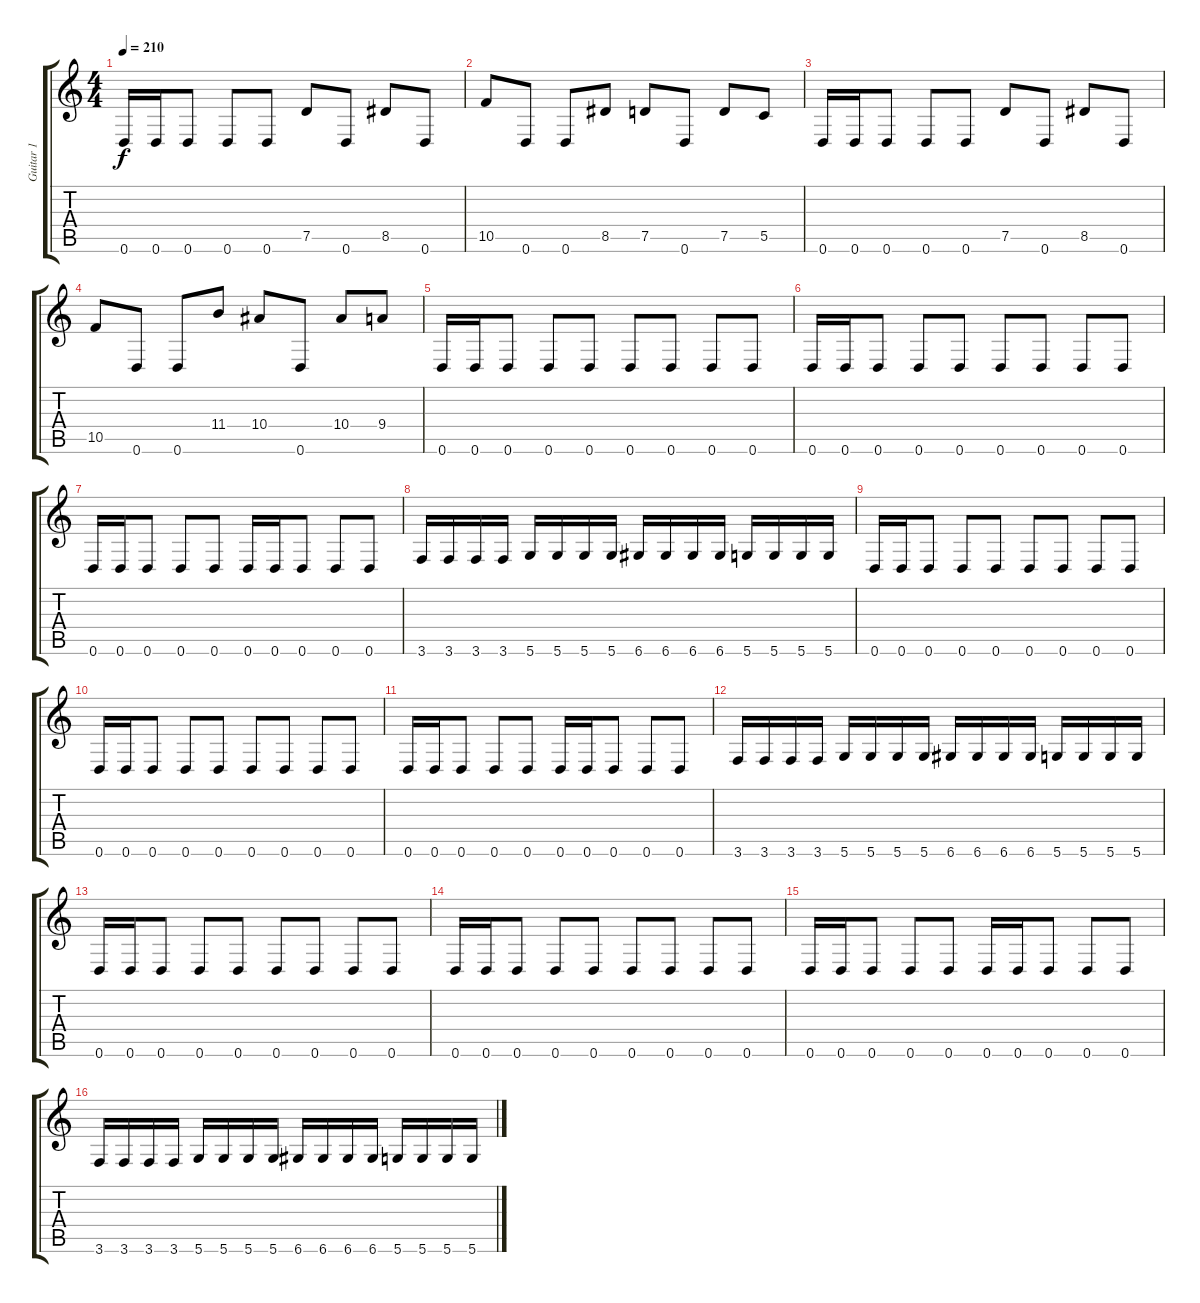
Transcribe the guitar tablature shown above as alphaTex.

\track ("Guitar 1" "Guitar 1") {instrument distortionguitar}
\staff {score tabs}
\tuning (D4 A3 F3 C3 G2 D2) {hide}
\ts (4 4)
\tempo 210
\clef g2
\ks c
0.6.16{dy f} 0.6.16 0.6.8 0.6.8 0.6.8 7.5.8 0.6.8 8.5.8 0.6.8 |
10.5.8 0.6.8 0.6.8 8.5.8 7.5.8 0.6.8 7.5.8 5.5.8 |
0.6.16 0.6.16 0.6.8 0.6.8 0.6.8 7.5.8 0.6.8 8.5.8 0.6.8 |
10.5.8 0.6.8 0.6.8 11.4.8 10.4.8 0.6.8 10.4.8 9.4.8 |
0.6.16 0.6.16 0.6.8 0.6.8 0.6.8 0.6.8 0.6.8 0.6.8 0.6.8 |
0.6.16 0.6.16 0.6.8 0.6.8 0.6.8 0.6.8 0.6.8 0.6.8 0.6.8 |
0.6.16 0.6.16 0.6.8 0.6.8 0.6.8 0.6.16 0.6.16 0.6.8 0.6.8 0.6.8 |
3.6.16 3.6.16 3.6.16 3.6.16 5.6.16 5.6.16 5.6.16 5.6.16 6.6.16 6.6.16 6.6.16 6.6.16 5.6.16 5.6.16 5.6.16 5.6.16 |
0.6.16 0.6.16 0.6.8 0.6.8 0.6.8 0.6.8 0.6.8 0.6.8 0.6.8 |
0.6.16 0.6.16 0.6.8 0.6.8 0.6.8 0.6.8 0.6.8 0.6.8 0.6.8 |
0.6.16 0.6.16 0.6.8 0.6.8 0.6.8 0.6.16 0.6.16 0.6.8 0.6.8 0.6.8 |
3.6.16 3.6.16 3.6.16 3.6.16 5.6.16 5.6.16 5.6.16 5.6.16 6.6.16 6.6.16 6.6.16 6.6.16 5.6.16 5.6.16 5.6.16 5.6.16 |
0.6.16 0.6.16 0.6.8 0.6.8 0.6.8 0.6.8 0.6.8 0.6.8 0.6.8 |
0.6.16 0.6.16 0.6.8 0.6.8 0.6.8 0.6.8 0.6.8 0.6.8 0.6.8 |
0.6.16 0.6.16 0.6.8 0.6.8 0.6.8 0.6.16 0.6.16 0.6.8 0.6.8 0.6.8 |
3.6.16 3.6.16 3.6.16 3.6.16 5.6.16 5.6.16 5.6.16 5.6.16 6.6.16 6.6.16 6.6.16 6.6.16 5.6.16 5.6.16 5.6.16 5.6.16
